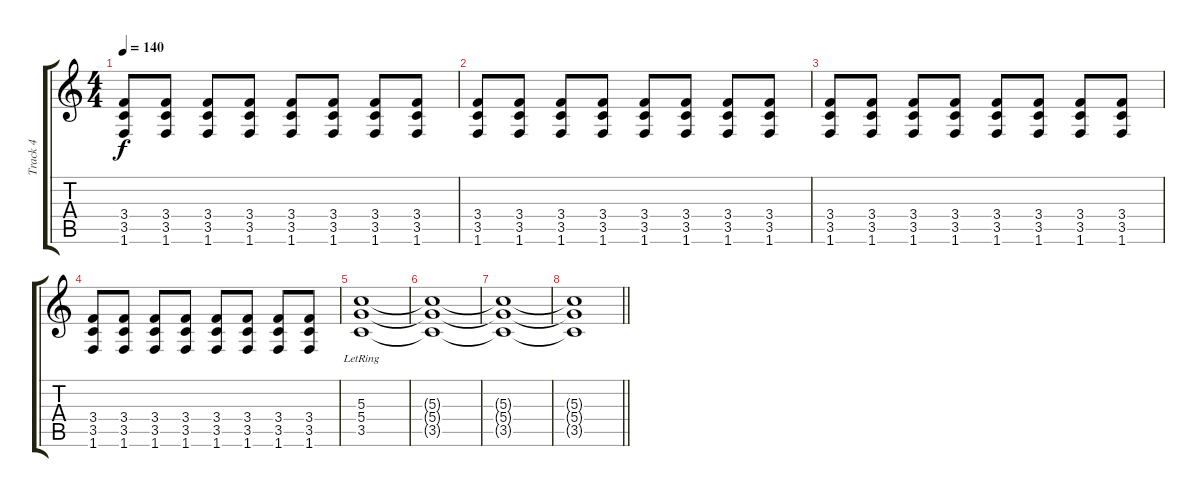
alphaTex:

\track ("Track 4" "Track 4") {instrument overdrivenguitar}
\staff {score tabs}
\tuning (E4 B3 G3 D3 A2 E2) {hide}
\ts (4 4)
\tempo 140
\clef g2
\ks c
(3.4 3.5 1.6).8{dy f} (3.4 3.5 1.6).8 (3.4 3.5 1.6).8 (3.4 3.5 1.6).8 (3.4 3.5 1.6).8 (3.4 3.5 1.6).8 (3.4 3.5 1.6).8 (3.4 3.5 1.6).8 |
(3.4 3.5 1.6).8 (3.4 3.5 1.6).8 (3.4 3.5 1.6).8 (3.4 3.5 1.6).8 (3.4 3.5 1.6).8 (3.4 3.5 1.6).8 (3.4 3.5 1.6).8 (3.4 3.5 1.6).8 |
(3.4 3.5 1.6).8 (3.4 3.5 1.6).8 (3.4 3.5 1.6).8 (3.4 3.5 1.6).8 (3.4 3.5 1.6).8 (3.4 3.5 1.6).8 (3.4 3.5 1.6).8 (3.4 3.5 1.6).8 |
(3.4 3.5 1.6).8 (3.4 3.5 1.6).8 (3.4 3.5 1.6).8 (3.4 3.5 1.6).8 (3.4 3.5 1.6).8 (3.4 3.5 1.6).8 (3.4 3.5 1.6).8 (3.4 3.5 1.6).8 |
(5.3{lr} 5.4{lr} 3.5{lr}).1 |
(5.3{t} 5.4{t} 3.5{t}).1 |
(5.3{t} 5.4{t} 3.5{t}).1 |
\barLineRight lightlight
(5.3{t} 5.4{t} 3.5{t}).1
